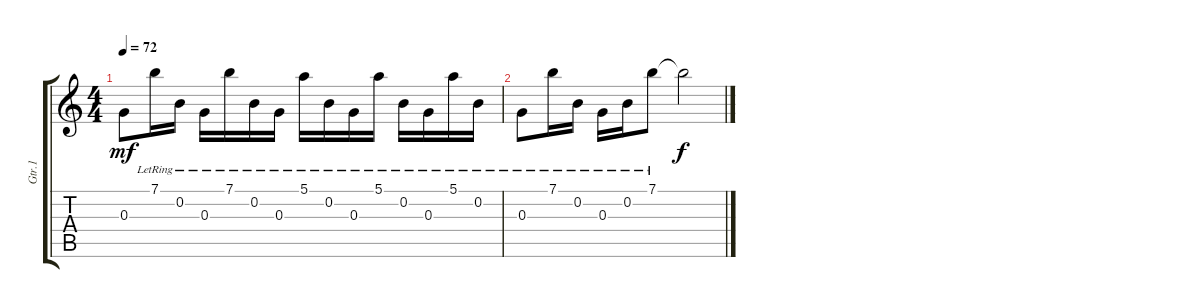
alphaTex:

\track ("Gtr.1" "Gtr.1") {instrument acousticguitarnylon}
\staff {score tabs}
\tuning (E4 B3 G3 D3 A2 E2) {hide}
\ts (4 4)
\tempo 72
\clef g2
\ks c
0.3.8{dy mf} 7.1{lr}.16 0.2{lr}.16 0.3{lr}.16 7.1{lr}.16 0.2{lr}.16 0.3{lr}.16 5.1{lr}.16 0.2{lr}.16 0.3{lr}.16 5.1{lr}.16 0.2{lr}.16 0.3{lr}.16 5.1{lr}.16 0.2{lr}.16 |
0.3{lr}.8 7.1{lr}.16 0.2{lr}.16 0.3{lr}.16 0.2{lr}.16 7.1{lr}.8 7.1{t}.2{dy f}
